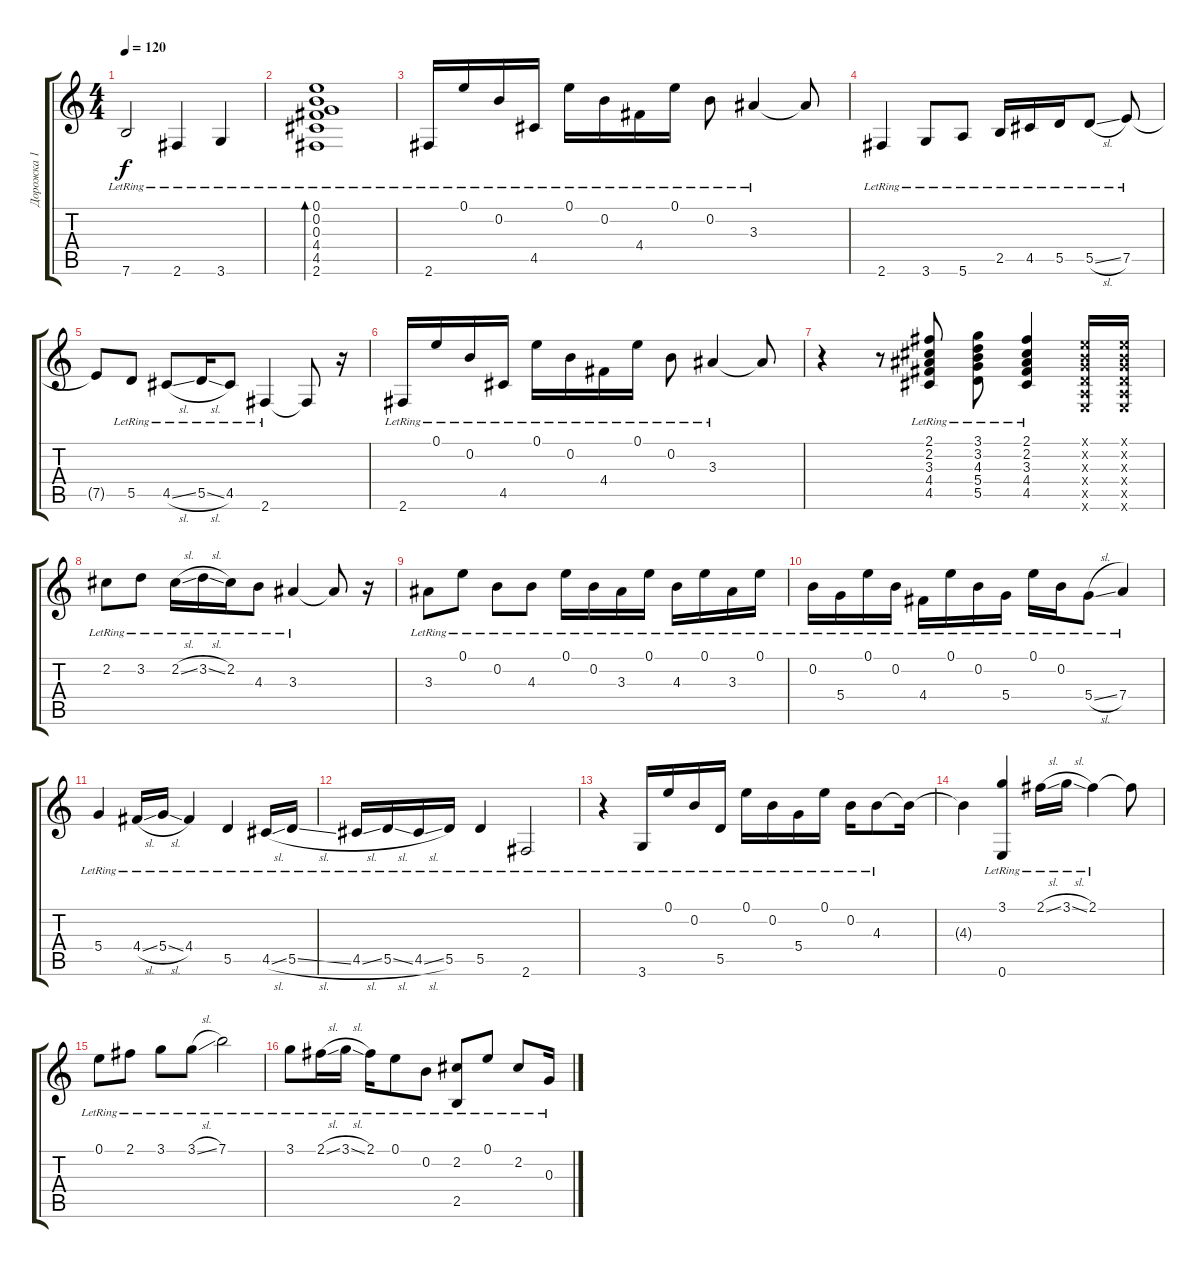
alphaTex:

\track ("Дорожка 1" "Дорожка 1") {instrument acousticguitarsteel}
\staff {score tabs}
\tuning (E4 B3 G3 D3 A2 E2) {hide}
\ts (4 4)
\tempo 120
\clef g2
\ks c
7.6{lr}.2{dy f instrument acousticguitarsteel} 2.6{lr}.4 3.6{lr}.4 |
(0.1{lr} 0.2{lr} 0.3{lr} 4.4{lr} 4.5{lr} 2.6{lr}).1{bd 480} |
2.6{lr}.16 0.1{lr}.16 0.2{lr}.16 4.5{lr}.16 0.1{lr}.16 0.2{lr}.16 4.4{lr}.16 0.1{lr}.16 0.2{lr}.8 3.3{lr}.4 3.3{t}.8 |
2.6{lr}.4 3.6{lr}.8 5.6{lr}.8 2.5{lr}.16 4.5{lr}.16 5.5{lr}.16 5.5{sl lr}.8 7.5{lr}.8 |
7.5{t}.8 5.5{lr}.8 4.5{sl lr}.8 5.5{sl lr}.16 4.5{lr}.8 2.6{lr}.4 2.6{t}.8 r.16 |
2.6{lr}.16 0.1{lr}.16 0.2{lr}.16 4.5{lr}.16 0.1{lr}.16 0.2{lr}.16 4.4{lr}.16 0.1{lr}.16 0.2{lr}.8 3.3{lr}.4 3.3{t}.8 |
r.4 r.8 (2.1{lr} 2.2{lr} 3.3{lr} 4.4{lr} 4.5{lr}).8 (3.1{lr} 3.2{lr} 4.3{lr} 5.4{lr} 5.5{lr}).8 (2.1{lr} 2.2{lr} 3.3{lr} 4.4{lr} 4.5{lr}).4 (0.1{x} 0.2{x} 0.3{x} 0.4{x} 0.5{x} 0.6{x}).16 (0.1{x} 0.2{x} 0.3{x} 0.4{x} 0.5{x} 0.6{x}).16 |
2.2{lr}.8 3.2{lr}.8 2.2{sl lr}.16 3.2{sl lr}.16 2.2{lr}.16 4.3{lr}.8 3.3{lr}.4 3.3{t}.8 r.16 |
3.3{lr}.8 0.1{lr}.8 0.2{lr}.8 4.3{lr}.8 0.1{lr}.16 0.2{lr}.16 3.3{lr}.16 0.1{lr}.16 4.3{lr}.16 0.1{lr}.16 3.3{lr}.16 0.1{lr}.16 |
0.2{lr}.16 5.4{lr}.16 0.1{lr}.16 0.2{lr}.16 4.4{lr}.16 0.1{lr}.16 0.2{lr}.16 5.4{lr}.16 0.1{lr}.16 0.2{lr}.16 5.4{sl lr}.8 7.4{lr}.4 |
5.4{lr}.4 4.4{sl lr}.16 5.4{sl lr}.16 4.4{lr}.4 5.5{lr}.4 4.5{sl lr}.16 5.5{sl lr}.16 |
4.5{sl lr}.16 5.5{sl lr}.16 4.5{sl lr}.16 5.5{lr}.16 5.5{lr}.4 2.6{lr}.2 |
r.4 3.6{lr}.16 0.1{lr}.16 0.2{lr}.16 5.5{lr}.16 0.1{lr}.16 0.2{lr}.16 5.4{lr}.16 0.1{lr}.16 0.2{lr}.16 4.3{lr}.8 4.3{t}.16 |
4.3{t}.4 (3.1{lr} 0.6{lr}).4 2.1{sl lr}.16 3.1{sl lr}.16 2.1{lr}.4 2.1{t}.8 |
0.1{lr}.8 2.1{lr}.8 3.1{lr}.8 3.1{sl lr}.8 7.1{lr}.2 |
3.1{lr}.8 2.1{sl lr}.16 3.1{sl lr}.16 2.1{lr}.16 0.1{lr}.8 0.2{lr}.8 (2.2{lr} 2.5{lr}).8 0.1{lr}.8 2.2{lr}.8 0.3{lr}.16
